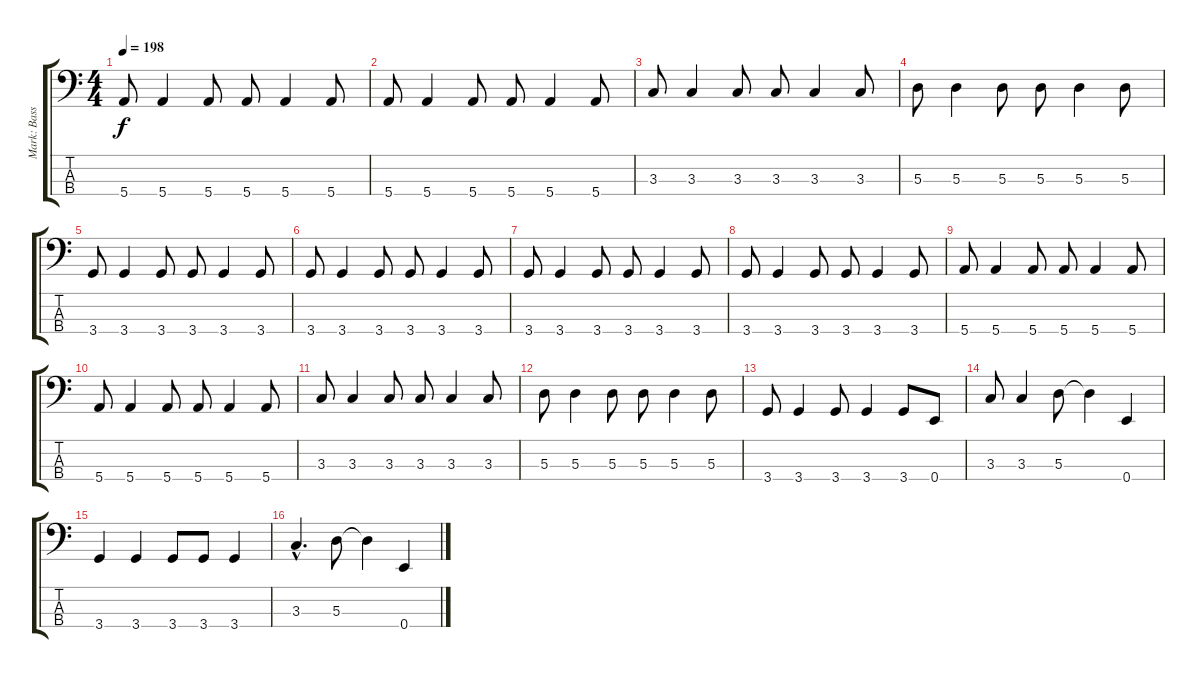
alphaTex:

\track ("Mark: Bass" "Mark: Bass") {instrument electricbasspick}
\staff {score tabs}
\tuning (G2 D2 A1 E1) {hide}
\ts (4 4)
\tempo 198
\clef f4
\ks c
5.4.8{dy f} 5.4.4 5.4.8 5.4.8 5.4.4 5.4.8 |
5.4.8 5.4.4 5.4.8 5.4.8 5.4.4 5.4.8 |
3.3.8 3.3.4 3.3.8 3.3.8 3.3.4 3.3.8 |
5.3.8 5.3.4 5.3.8 5.3.8 5.3.4 5.3.8 |
3.4.8 3.4.4 3.4.8 3.4.8 3.4.4 3.4.8 |
3.4.8 3.4.4 3.4.8 3.4.8 3.4.4 3.4.8 |
3.4.8 3.4.4 3.4.8 3.4.8 3.4.4 3.4.8 |
3.4.8 3.4.4 3.4.8 3.4.8 3.4.4 3.4.8 |
5.4.8 5.4.4 5.4.8 5.4.8 5.4.4 5.4.8 |
5.4.8 5.4.4 5.4.8 5.4.8 5.4.4 5.4.8 |
3.3.8 3.3.4 3.3.8 3.3.8 3.3.4 3.3.8 |
5.3.8 5.3.4 5.3.8 5.3.8 5.3.4 5.3.8 |
3.4.8 3.4.4 3.4.8 3.4.4 3.4.8 0.4.8 |
3.3.8 3.3.4 5.3.8 5.3{t}.4 0.4.4 |
3.4.4 3.4.4 3.4.8 3.4.8 3.4.4 |
3.3{hac}.4{d} 5.3.8 5.3{t}.4 0.4.4
